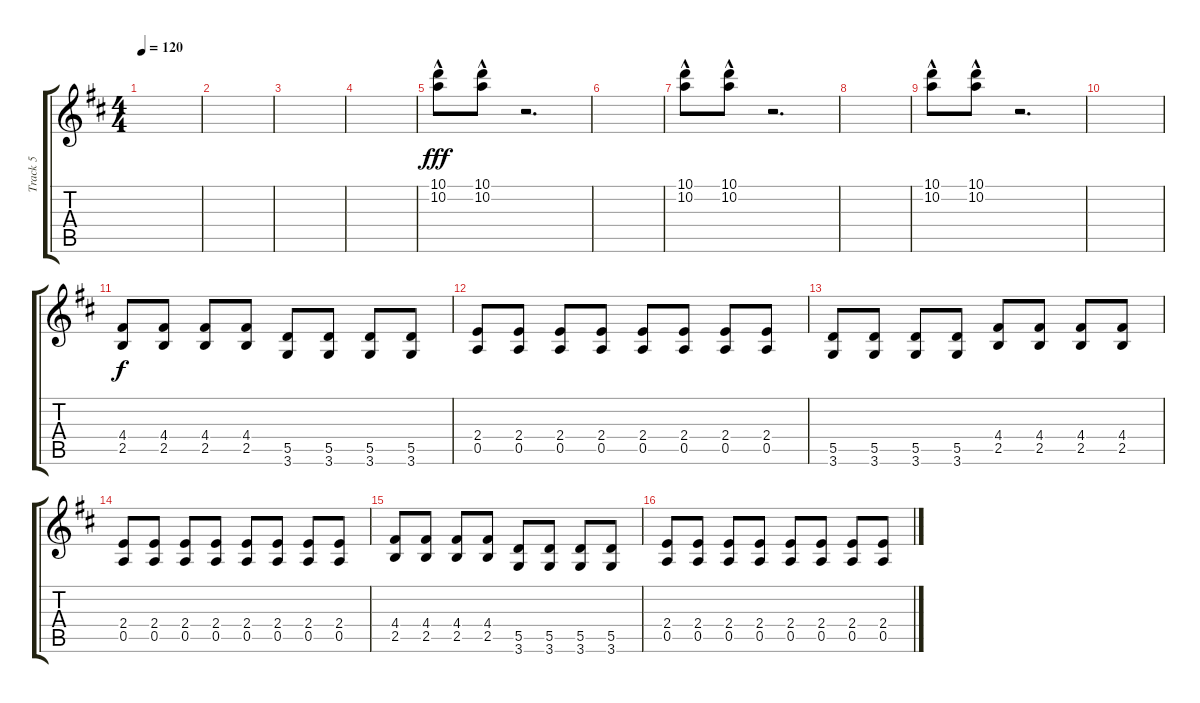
\track ("Track 5" "Track 5") {instrument distortionguitar}
\staff {score tabs}
\tuning (E4 B3 G3 D3 A2 E2) {hide}
\ts (4 4)
\tempo 120
\clef g2
\ks d
|
|
|
|
(10.1 10.2{hac}).8{dy fff} (10.1 10.2{hac}).8 r.2{d} |
|
(10.1 10.2{hac}).8 (10.1 10.2{hac}).8 r.2{d} |
|
(10.1 10.2{hac}).8 (10.1 10.2{hac}).8 r.2{d} |
|
(4.4 2.5).8{dy f} (4.4 2.5).8 (4.4 2.5).8 (4.4 2.5).8 (5.5 3.6).8 (5.5 3.6).8 (5.5 3.6).8 (5.5 3.6).8 |
(2.4 0.5).8 (2.4 0.5).8 (2.4 0.5).8 (2.4 0.5).8 (2.4 0.5).8 (2.4 0.5).8 (2.4 0.5).8 (2.4 0.5).8 |
(5.5 3.6).8 (5.5 3.6).8 (5.5 3.6).8 (5.5 3.6).8 (4.4 2.5).8 (4.4 2.5).8 (4.4 2.5).8 (4.4 2.5).8 |
(2.4 0.5).8 (2.4 0.5).8 (2.4 0.5).8 (2.4 0.5).8 (2.4 0.5).8 (2.4 0.5).8 (2.4 0.5).8 (2.4 0.5).8 |
(4.4 2.5).8 (4.4 2.5).8 (4.4 2.5).8 (4.4 2.5).8 (5.5 3.6).8 (5.5 3.6).8 (5.5 3.6).8 (5.5 3.6).8 |
(2.4 0.5).8 (2.4 0.5).8 (2.4 0.5).8 (2.4 0.5).8 (2.4 0.5).8 (2.4 0.5).8 (2.4 0.5).8 (2.4 0.5).8
